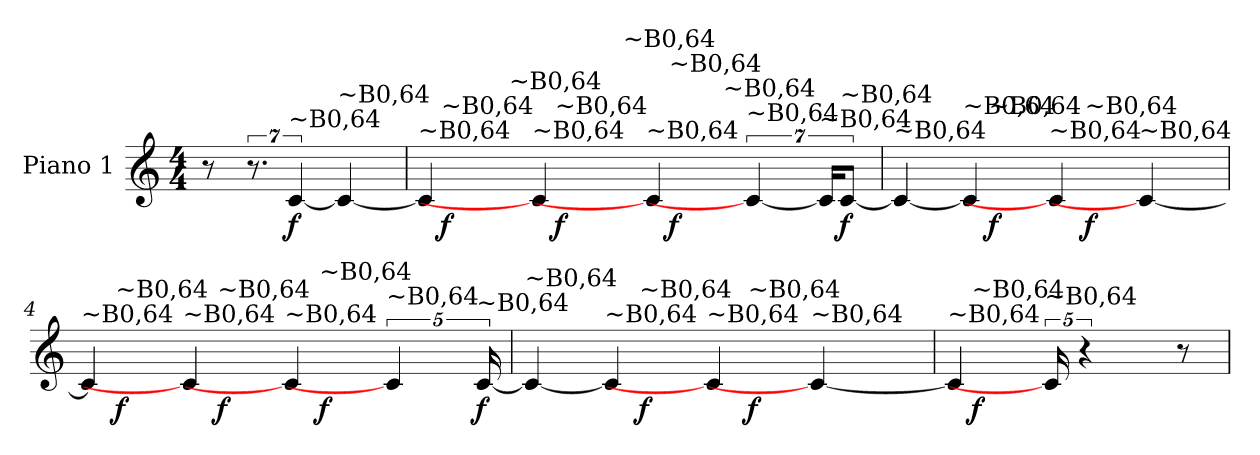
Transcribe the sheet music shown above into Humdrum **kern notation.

**kern	**dynam
*part1	*part1
*staff1	*staff1
*I"Piano 1	*
*M4/4	*
=1	=1
8r	.
14.r	.
!LO:TX:a:t=~B0,64	!
!	!LO:DY:b
[7c	f
!LO:TX:a:t=~B0,64	!
4c_	.
=2	=2
*^	*
*	*^	*
*	*	*^	*
!LO:TX:a:t=~B0,64	!	!	!	!
*	*	*^	*^	*
*	*	*	*	*	*	*
4c]	24ryy	6..ryy	3ryy	6ryy	3ryy	.
!	!LO:TX:a:t=~B0,64	!	!	!	!	!
!	!	!	!	!	!	!LO:DY:b
.	3%2ryy	.	.	.	.	f
.	.	.	.	24ryy	.	.
!	!	!	!	!LO:TX:a:t=~B0,64	!	!
.	.	.	.	3%2ryy	.	.
!LO:TX:a:t=~B0,64	!	!	!	!	!	!
4c]	.	.	.	.	.	.
!	!	!LO:TX:a:t=~B0,64	!	!	!	!
!	!	!	!	!	!	!LO:DY:b
.	.	3%2ryy	.	.	.	f
.	.	.	6ryy	.	12.ryy	.
!	!	!	!	!	!LO:TX:a:t=~B0,64	!
.	.	.	.	.	3ryy	.
!LO:TX:a:t=~B0,64	!	!	!	!	!	!
4c]	.	.	24ryy	.	.	.
!	!	!	!LO:TX:a:t=~B0,64	!	!	!
!	!	!	!	!	!	!LO:DY:b
.	.	.	3ryy	.	.	f
!	!LO:TX:a:t=~B0,64	!	!	!	!	!
.	6..ryy	.	.	.	.	.
!LO:TX:a:t=~B0,64	!	!	!	!	!	!
7c_	.	.	.	.	.	.
.	.	.	.	.	6ryy	.
.	.	.	12.ryy	12.ryy	.	.
!LO:TX:a:t=~B0,64	!	!	!	!	!	!
28cKL]	.	.	.	.	.	.
!LO:TX:a:t=~B0,64	!	!	!	!	!	!
!	!	!	!	!	!	!LO:DY:b
[14cJ	.	.	.	.	.	f
.	.	24ryy	.	.	24ryy	.
=3	=3	=3	=3	=3	=3	=3
!LO:TX:a:t=~B0,64	!	!	!	!	!	!
*	*	*v	*v	*v	*v	*
4c_	5.ryy	3..ryy	.
!LO:TX:a:t=~B0,64	!	!	!
4c]	.	.	.
!	!LO:TX:a:t=~B0,64	!	!
!	!	!	!LO:DY:b
.	5%2..ryy	.	f
!LO:TX:a:t=~B0,64	!	!	!
4c]	.	.	.
!	!	!LO:TX:a:t=~B0,64	!
!	!	!	!LO:DY:b
.	.	3ryy	f
!LO:TX:a:t=~B0,64	!	!	!
4c_	.	.	.
.	.	12ryy	.
=4	=4	=4	=4
*	*	*^	*
!LO:TX:a:t=~B0,64	!	!	!	!
4c]	16ryy	4ryy	2ryy	.
!	!LO:TX:a:t=~B0,64	!	!	!
!	!	!	!	!LO:DY:b
.	2...ryy	.	.	f
!LO:TX:a:t=~B0,64	!	!	!	!
4c]	.	16ryy	.	.
!	!	!LO:TX:a:t=~B0,64	!	!
!	!	!	!	!LO:DY:b
.	.	2ryy	.	f
!LO:TX:a:t=~B0,64	!	!	!	!
4c]	.	.	16ryy	.
!	!	!	!LO:TX:a:t=~B0,64	!
!	!	!	!	!LO:DY:b
.	.	.	4..ryy	f
!LO:TX:a:t=~B0,64	!	!	!	!
5c]	.	.	.	.
.	.	8.ryy	.	.
!LO:TX:a:t=~B0,64	!	!	!	!
!	!	!	!	!LO:DY:b
[20c	.	.	.	f
=5	=5	=5	=5	=5
!LO:TX:a:t=~B0,64	!	!	!	!
*	*	*v	*v	*
4c_	4ryy	3..ryy	.
!LO:TX:a:t=~B0,64	!	!	!
4c]	16ryy	.	.
!	!LO:TX:a:t=~B0,64	!	!
!	!	!	!LO:DY:b
.	2ryy	.	f
!LO:TX:a:t=~B0,64	!	!	!
4c]	.	.	.
!	!	!LO:TX:a:t=~B0,64	!
!	!	!	!LO:DY:b
.	.	3ryy	f
!LO:TX:a:t=~B0,64	!	!	!
4c_	.	.	.
.	8.ryy	.	.
.	.	12ryy	.
=6	=6	=6	=6
!LO:TX:a:t=~B0,64	!	!	!
*	*v	*v	*
4c]	28ryy	.
!	!LO:TX:a:t=~B0,64	!
!	!	!LO:DY:b
.	7%2ryy	f
!LO:TX:a:t=~B0,64	!	!
20c]	.	.
5r	.	.
.	7ryy	.
.	28ryy	.
8r	8ryy	.
*v	*v	*
=	=
*-	*-
